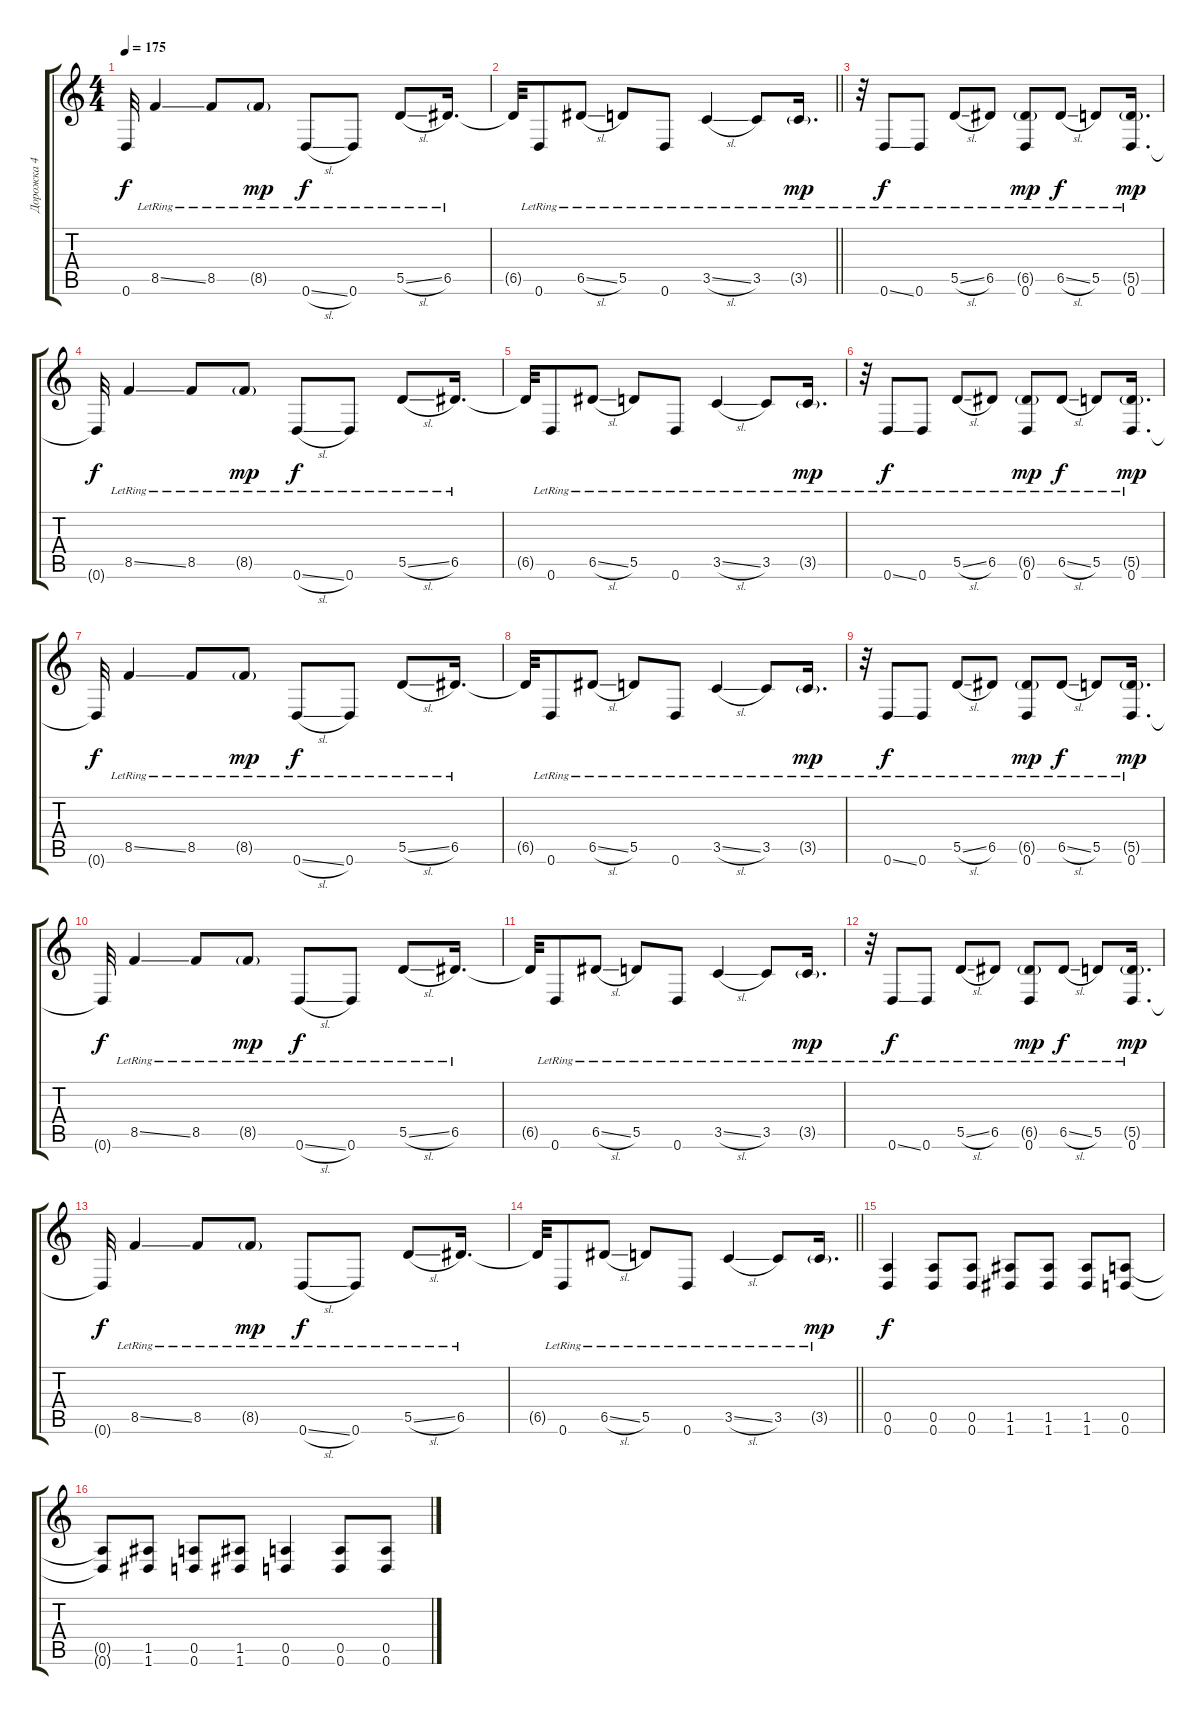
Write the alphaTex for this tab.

\track ("Дорожка 4" "Дорожка 4") {instrument distortionguitar}
\staff {score tabs}
\tuning (E4 B3 G3 D3 A2 D2) {hide}
\ts (4 4)
\tempo 175
\clef g2
\ks c
0.6{t}.32{dy f} 8.5{ss lr}.4 8.5{lr}.8 8.5{g lr}.8{dy mp} 0.6{sl lr}.8{dy f} 0.6{lr}.8 5.5{sl lr}.8 6.5{lr}.16{d} |
\barLineRight lightlight
6.5{t}.32 0.6{lr}.8 6.5{sl lr}.8 5.5{lr}.8 0.6{lr}.8 3.5{sl lr}.4 3.5{lr}.8 3.5{g lr}.16{d dy mp} |
\section ("" " ")
r.32{instrument acousticguitarnylon} 0.6{ss lr}.8{txt " " dy f} 0.6{lr}.8 5.5{sl lr}.8 6.5{lr}.8 (6.5{g lr} 0.6{lr}).8{dy mp} 6.5{sl lr}.8{dy f} 5.5{lr}.8 (5.5{g lr} 0.6{lr}).16{d dy mp} |
0.6{t}.32{dy f} 8.5{ss lr}.4 8.5{lr}.8 8.5{g lr}.8{dy mp} 0.6{sl lr}.8{dy f} 0.6{lr}.8 5.5{sl lr}.8 6.5{lr}.16{d} |
6.5{t}.32 0.6{lr}.8 6.5{sl lr}.8 5.5{lr}.8 0.6{lr}.8 3.5{sl lr}.4 3.5{lr}.8 3.5{g lr}.16{d dy mp} |
r.32 0.6{ss lr}.8{txt " " dy f} 0.6{lr}.8 5.5{sl lr}.8 6.5{lr}.8 (6.5{g lr} 0.6{lr}).8{dy mp} 6.5{sl lr}.8{dy f} 5.5{lr}.8 (5.5{g lr} 0.6{lr}).16{d dy mp} |
0.6{t}.32{dy f} 8.5{ss lr}.4 8.5{lr}.8 8.5{g lr}.8{dy mp} 0.6{sl lr}.8{dy f} 0.6{lr}.8 5.5{sl lr}.8 6.5{lr}.16{d} |
6.5{t}.32 0.6{lr}.8 6.5{sl lr}.8 5.5{lr}.8 0.6{lr}.8 3.5{sl lr}.4 3.5{lr}.8 3.5{g lr}.16{d dy mp} |
r.32 0.6{ss lr}.8{txt " " dy f} 0.6{lr}.8 5.5{sl lr}.8 6.5{lr}.8 (6.5{g lr} 0.6{lr}).8{dy mp} 6.5{sl lr}.8{dy f} 5.5{lr}.8 (5.5{g lr} 0.6{lr}).16{d dy mp} |
0.6{t}.32{dy f} 8.5{ss lr}.4 8.5{lr}.8 8.5{g lr}.8{dy mp} 0.6{sl lr}.8{dy f} 0.6{lr}.8 5.5{sl lr}.8 6.5{lr}.16{d} |
6.5{t}.32 0.6{lr}.8 6.5{sl lr}.8 5.5{lr}.8 0.6{lr}.8 3.5{sl lr}.4 3.5{lr}.8 3.5{g lr}.16{d dy mp} |
r.32 0.6{ss lr}.8{txt " " dy f} 0.6{lr}.8 5.5{sl lr}.8 6.5{lr}.8 (6.5{g lr} 0.6{lr}).8{dy mp} 6.5{sl lr}.8{dy f} 5.5{lr}.8 (5.5{g lr} 0.6{lr}).16{d dy mp} |
0.6{t}.32{dy f} 8.5{ss lr}.4 8.5{lr}.8 8.5{g lr}.8{dy mp} 0.6{sl lr}.8{dy f} 0.6{lr}.8 5.5{sl lr}.8 6.5{lr}.16{d} |
\barLineRight lightlight
6.5{t}.32 0.6{lr}.8 6.5{sl lr}.8 5.5{lr}.8 0.6{lr}.8 3.5{sl lr}.4 3.5{lr}.8 3.5{g lr}.16{d dy mp} |
\section ("" " ")
(0.5 0.6).4{dy f instrument distortionguitar} (0.5 0.6).8 (0.5 0.6).8 (1.5 1.6).8 (1.5 1.6).8 (1.5 1.6).8 (0.5 0.6).8 |
(0.5{t} 0.6{t}).8 (1.5 1.6).8 (0.5 0.6).8 (1.5 1.6).8 (0.5 0.6).4 (0.5 0.6).8 (0.5 0.6).8
